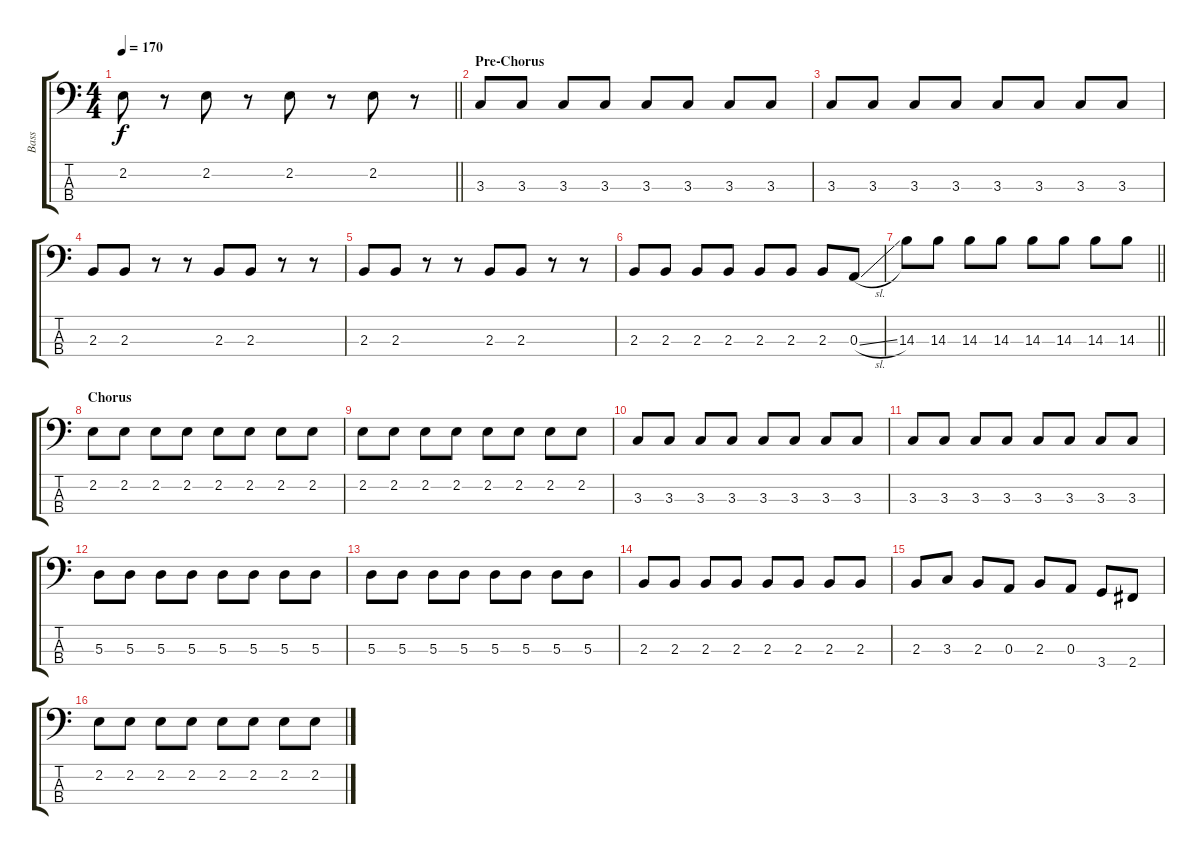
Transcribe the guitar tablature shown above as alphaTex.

\track ("Bass" "Bass") {instrument electricbassfinger}
\staff {score tabs}
\tuning (G2 D2 A1 E1) {hide}
\ts (4 4)
\tempo 170
\clef f4
\barLineRight lightlight
\ks c
2.2.8{dy f} r.8 2.2.8 r.8 2.2.8 r.8 2.2.8 r.8 |
\section ("" "Pre-Chorus")
3.3.8 3.3.8 3.3.8 3.3.8 3.3.8 3.3.8 3.3.8 3.3.8 |
3.3.8 3.3.8 3.3.8 3.3.8 3.3.8 3.3.8 3.3.8 3.3.8 |
2.3.8 2.3.8 r.8 r.8 2.3.8 2.3.8 r.8 r.8 |
2.3.8 2.3.8 r.8 r.8 2.3.8 2.3.8 r.8 r.8 |
2.3.8 2.3.8 2.3.8 2.3.8 2.3.8 2.3.8 2.3.8 0.3{sl}.8 |
\barLineRight lightlight
14.3.8 14.3.8 14.3.8 14.3.8 14.3.8 14.3.8 14.3.8 14.3.8 |
\section ("" "Chorus")
2.2.8 2.2.8 2.2.8 2.2.8 2.2.8 2.2.8 2.2.8 2.2.8 |
2.2.8 2.2.8 2.2.8 2.2.8 2.2.8 2.2.8 2.2.8 2.2.8 |
3.3.8 3.3.8 3.3.8 3.3.8 3.3.8 3.3.8 3.3.8 3.3.8 |
3.3.8 3.3.8 3.3.8 3.3.8 3.3.8 3.3.8 3.3.8 3.3.8 |
5.3.8 5.3.8 5.3.8 5.3.8 5.3.8 5.3.8 5.3.8 5.3.8 |
5.3.8 5.3.8 5.3.8 5.3.8 5.3.8 5.3.8 5.3.8 5.3.8 |
2.3.8 2.3.8 2.3.8 2.3.8 2.3.8 2.3.8 2.3.8 2.3.8 |
2.3.8 3.3.8 2.3.8 0.3.8 2.3.8 0.3.8 3.4.8 2.4.8 |
2.2.8 2.2.8 2.2.8 2.2.8 2.2.8 2.2.8 2.2.8 2.2.8
